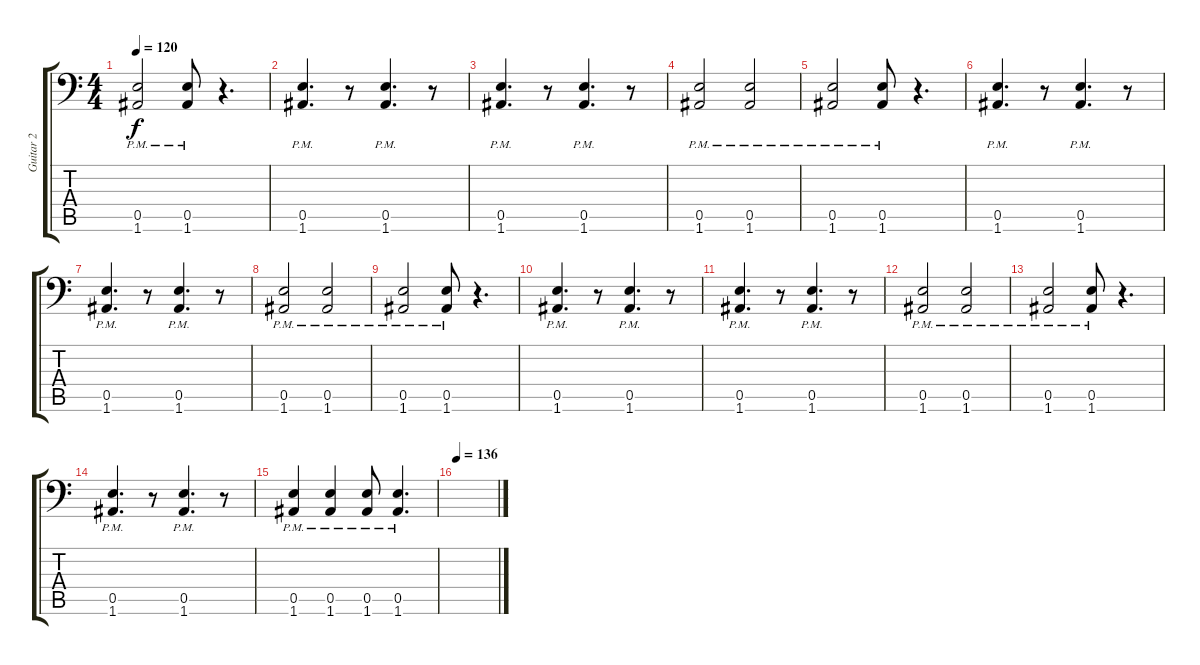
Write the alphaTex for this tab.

\track ("Guitar 2" "Guitar 2") {instrument distortionguitar}
\staff {score tabs}
\tuning (B3 Gb3 D3 A2 E2 A1) {hide}
\ts (4 4)
\tempo 120
\clef f4
\ks c
(0.5{pm} 1.6{pm}).2{dy f} (0.5{pm} 1.6{pm}).8 r.4{d} |
(0.5{pm} 1.6{pm}).4{d} r.8 (0.5{pm} 1.6{pm}).4{d} r.8 |
(0.5{pm} 1.6{pm}).4{d} r.8 (0.5{pm} 1.6{pm}).4{d} r.8 |
(0.5{pm} 1.6{pm}).2 (0.5{pm} 1.6{pm}).2 |
(0.5{pm} 1.6{pm}).2 (0.5{pm} 1.6{pm}).8 r.4{d} |
(0.5{pm} 1.6{pm}).4{d} r.8 (0.5{pm} 1.6{pm}).4{d} r.8 |
(0.5{pm} 1.6{pm}).4{d} r.8 (0.5{pm} 1.6{pm}).4{d} r.8 |
(0.5{pm} 1.6{pm}).2 (0.5{pm} 1.6{pm}).2 |
(0.5{pm} 1.6{pm}).2 (0.5{pm} 1.6{pm}).8 r.4{d} |
(0.5{pm} 1.6{pm}).4{d} r.8 (0.5{pm} 1.6{pm}).4{d} r.8 |
(0.5{pm} 1.6{pm}).4{d} r.8 (0.5{pm} 1.6{pm}).4{d} r.8 |
(0.5{pm} 1.6{pm}).2 (0.5{pm} 1.6{pm}).2 |
(0.5{pm} 1.6{pm}).2 (0.5{pm} 1.6{pm}).8 r.4{d} |
(0.5{pm} 1.6{pm}).4{d} r.8 (0.5{pm} 1.6{pm}).4{d} r.8 |
(0.5{pm} 1.6{pm}).4 (0.5{pm} 1.6{pm}).4 (0.5{pm} 1.6{pm}).8 (0.5{pm} 1.6{pm}).4{d} |
\tempo 136
